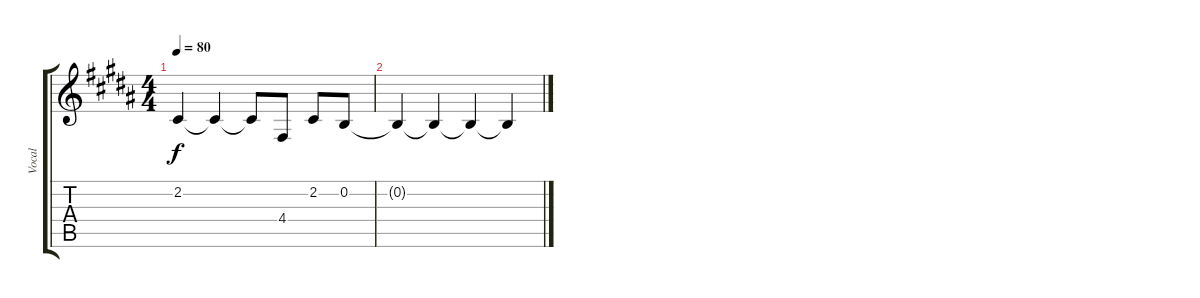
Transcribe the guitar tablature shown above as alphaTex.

\track ("Vocal" "Vocal") {instrument flute}
\staff {score tabs}
\tuning (E4 B3 G3 D3 A2 E2) {hide}
\ts (4 4)
\tempo 80
\clef g2
\ks b
2.2{t}.4{dy f} 2.2{t}.4 2.2{t}.8 4.4.8 2.2.8 0.2.8 |
0.2{t}.4 0.2{t}.4 0.2{t}.4 0.2{t}.4
